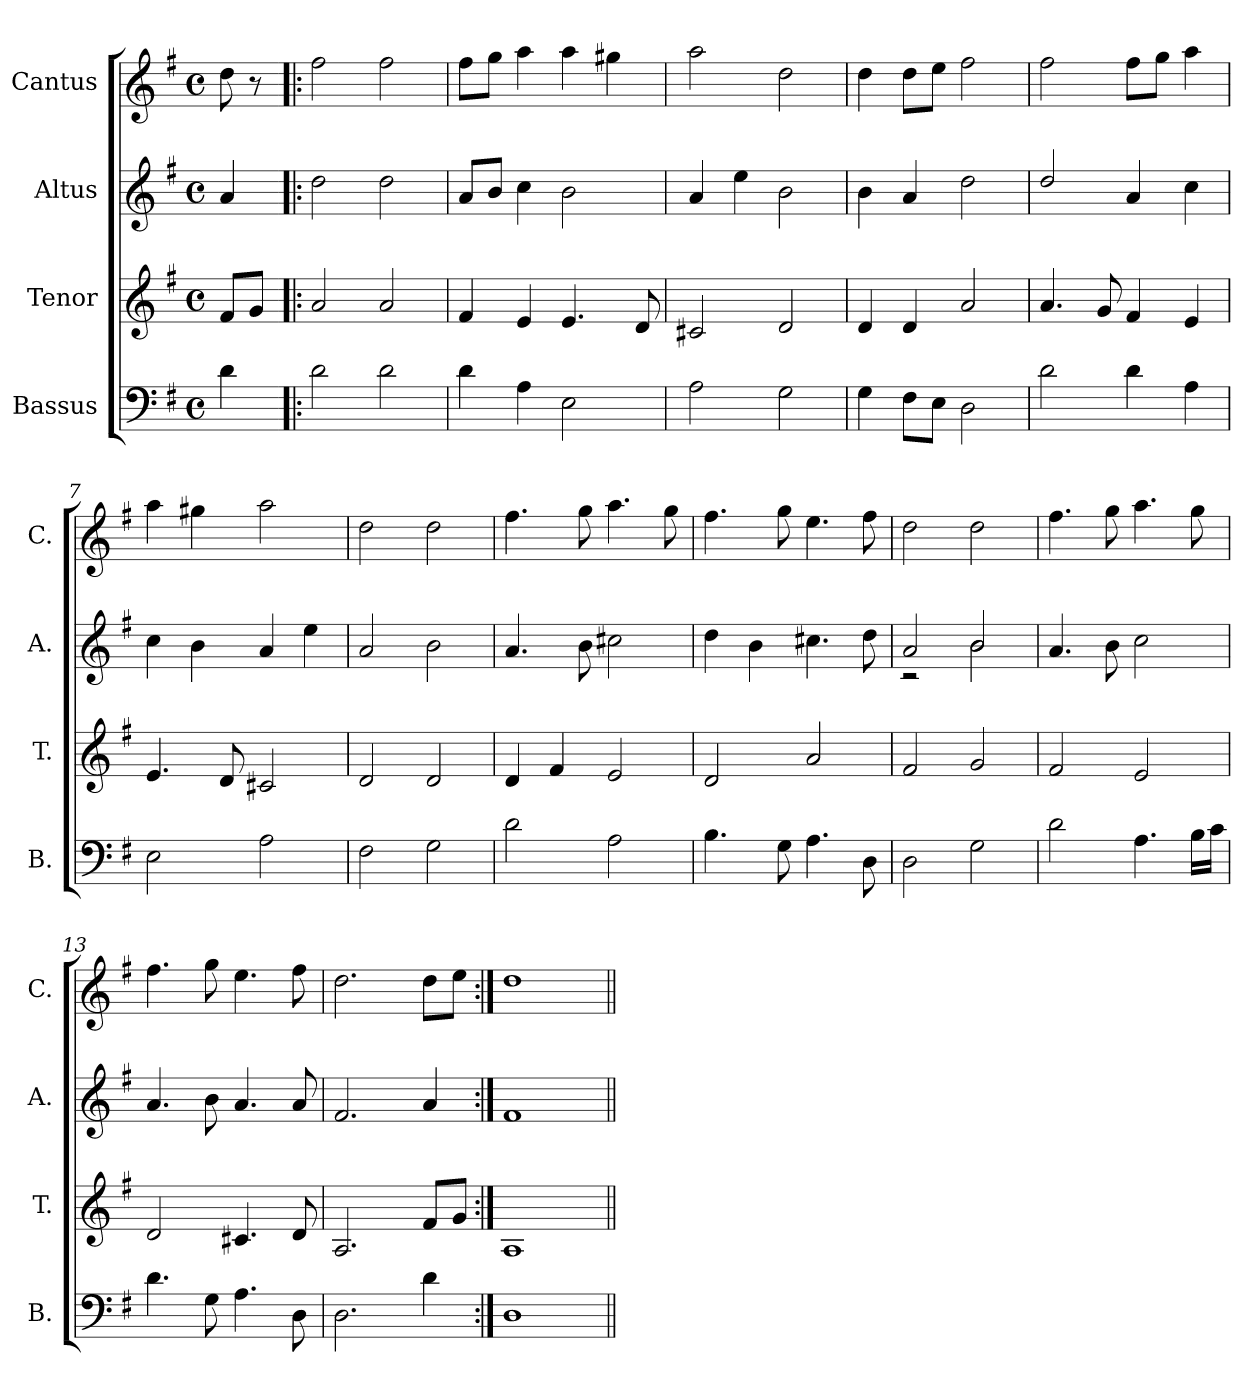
**kern	**kern	**kern	**kern
*part4	*part3	*part2	*part1
*staff4	*staff3	*staff2	*staff1
*I"Bassus	*I"Tenor	*I"Altus	*I"Cantus
*I'B.	*I'T.	*I'A.	*I'C.
*clefF4	*clefG2	*clefG2	*clefG2
*k[f#]	*k[f#]	*k[f#]	*k[f#]
*G:	*G:	*G:	*G:
*M4/4	*M4/4	*M4/4	*M4/4
*met(c)	*met(c)	*met(c)	*met(c)
=1	=1	=1	=1
4d\	8f#/L	4a/	8dd\
.	8g/J	.	8r
=2!|:	=2!|:	=2!|:	=2!|:
2d\	2a/	2dd\	2ff#\
2d\	2a/	2dd\	2ff#\
=3	=3	=3	=3
4d\	4f#/	8a/L	8ff#\L
.	.	8b/J	8gg\J
4A\	4e/	4cc\	4aa\
2E\	4.e/	2b\	4aa\
.	.	.	4gg#X\
.	8d/	.	.
=4	=4	=4	=4
2A\	2c#X/	4a/	2aa\
.	.	4ee\	.
2G\	2d/	2b\	2dd\
=5	=5	=5	=5
4G\	4d/	4b\	4dd\
8F#\L	4d/	4a/	8dd\L
8E\J	.	.	8ee\J
2D\	2a/	2dd\	2ff#\
=6	=6	=6	=6
2d\	4.a/	2dd/	2ff#\
.	8g/	.	.
4d\	4f#/	4a/	8ff#\L
.	.	.	8gg\J
4A\	4e/	4cc\	4aa\
=7	=7	=7	=7
2E\	4.e/	4cc\	4aa\
.	.	4b\	4gg#X\
.	8d/	.	.
2A\	2c#X/	4a/	2aa\
.	.	4ee\	.
!!LO:LB:g=z
=8	=8	=8	=8
2F#\	2d/	2a/	2dd\
2G\	2d/	2b\	2dd\
=9	=9	=9	=9
2d\	4d/	4.a/	4.ff#\
.	4f#/	.	.
.	.	8b\	8gg\
2A\	2e/	2cc#X\	4.aa\
.	.	.	8gg\
=10	=10	=10	=10
4.B\	2d/	4dd\	4.ff#\
.	.	4b\	.
8G\	.	.	8gg\
4.A\	2a/	4.cc#X\	4.ee\
8D\	.	8dd\	8ff#\
=11	=11	=11	=11
*	*	*^	*
2D\	2f#/	2a/	2r	2dd\
2G\	2g/	2b/	2b\	2dd\
*	*	*v	*v	*
=12	=12	=12	=12
2d\	2f#/	4.a/	4.ff#\
.	.	8b\	8gg\
4.A\	2e/	2cc\	4.aa\
16B\LL	.	.	8gg\
16c\JJ	.	.	.
=13	=13	=13	=13
4.d\	2d/	4.a/	4.ff#\
8G\	.	8b\	8gg\
4.A\	4.c#X/	4.a/	4.ee\
8D\	8d/	8a/	8ff#\
=14	=14	=14	=14
2.D\	2.A/	2.f#/	2.dd\
4d\	8f#/L	4a/	8dd\L
.	8g/J	.	8ee\J
=15:|!	=15:|!	=15:|!	=15:|!
1D	1A	1f#	1dd
=||	=||	=||	=||
*-	*-	*-	*-
